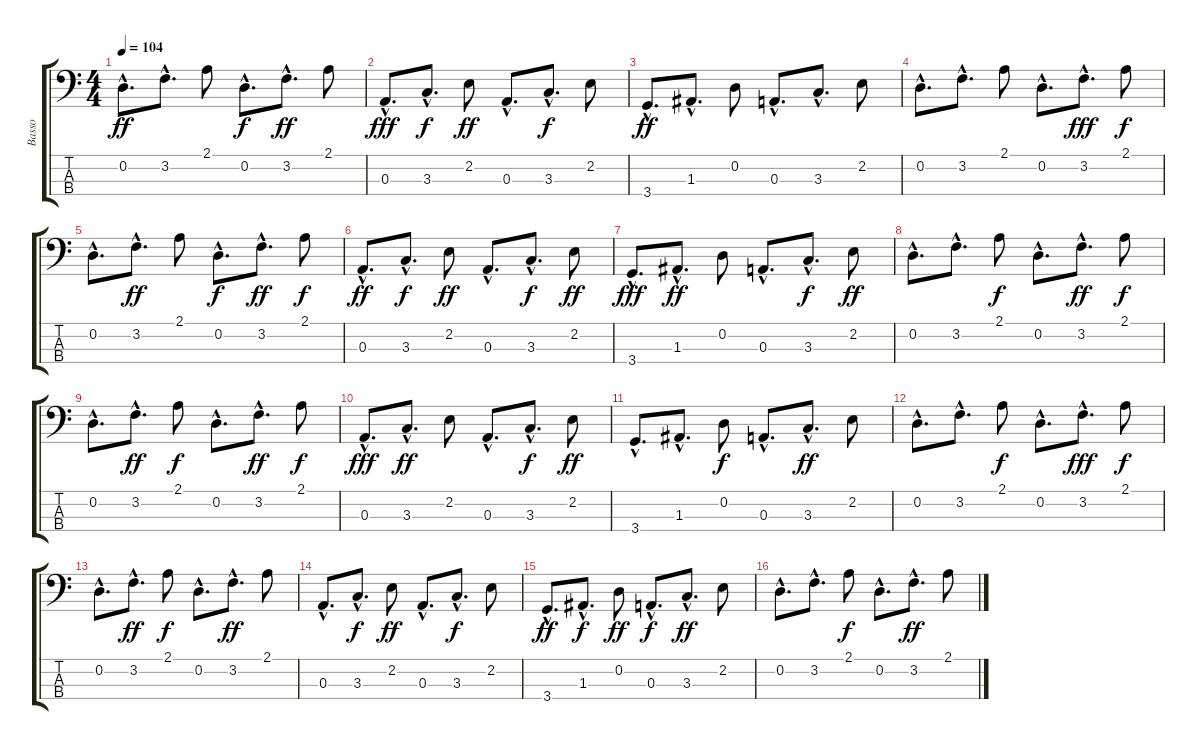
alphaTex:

\track ("Basso" "Basso") {instrument electricbassfinger}
\staff {score tabs}
\tuning (G2 D2 A1 E1) {hide}
\ts (4 4)
\tempo 104
\clef f4
\ks c
0.2{hac}.8{d dy ff} 3.2{hac}.8{d} 2.1.8 0.2{hac}.8{d dy f} 3.2{hac}.8{d dy ff} 2.1.8 |
0.3{hac}.8{d dy fff} 3.3{hac}.8{d dy f} 2.2.8{dy ff} 0.3{hac}.8{d} 3.3{hac}.8{d dy f} 2.2.8 |
3.4{hac}.8{d dy ff} 1.3{hac}.8{d} 0.2.8 0.3{hac}.8{d} 3.3{hac}.8{d} 2.2.8 |
0.2{hac}.8{d} 3.2{hac}.8{d} 2.1.8 0.2{hac}.8{d} 3.2{hac}.8{d dy fff} 2.1.8{dy f} |
0.2{hac}.8{d} 3.2{hac}.8{d dy ff} 2.1.8 0.2{hac}.8{d dy f} 3.2{hac}.8{d dy ff} 2.1.8{dy f} |
0.3{hac}.8{d dy ff} 3.3{hac}.8{d dy f} 2.2.8{dy ff} 0.3{hac}.8{d} 3.3{hac}.8{d dy f} 2.2.8{dy ff} |
3.4{hac}.8{d dy fff} 1.3{hac}.8{d dy ff} 0.2.8 0.3{hac}.8{d} 3.3{hac}.8{d dy f} 2.2.8{dy ff} |
0.2{hac}.8{d} 3.2{hac}.8{d} 2.1.8{dy f} 0.2{hac}.8{d} 3.2{hac}.8{d dy ff} 2.1.8{dy f} |
0.2{hac}.8{d} 3.2{hac}.8{d dy ff} 2.1.8{dy f} 0.2{hac}.8{d} 3.2{hac}.8{d dy ff} 2.1.8{dy f} |
0.3{hac}.8{d dy fff} 3.3{hac}.8{d dy ff} 2.2.8 0.3{hac}.8{d} 3.3{hac}.8{d dy f} 2.2.8{dy ff} |
3.4{hac}.8{d} 1.3{hac}.8{d} 0.2.8{dy f} 0.3{hac}.8{d} 3.3{hac}.8{d dy ff} 2.2.8 |
0.2{hac}.8{d} 3.2{hac}.8{d} 2.1.8{dy f} 0.2{hac}.8{d} 3.2{hac}.8{d dy fff} 2.1.8{dy f} |
0.2{hac}.8{d} 3.2{hac}.8{d dy ff} 2.1.8{dy f} 0.2{hac}.8{d} 3.2{hac}.8{d dy ff} 2.1.8 |
0.3{hac}.8{d} 3.3{hac}.8{d dy f} 2.2.8{dy ff} 0.3{hac}.8{d} 3.3{hac}.8{d dy f} 2.2.8 |
3.4{hac}.8{d dy ff} 1.3{hac}.8{d dy f} 0.2.8{dy ff} 0.3{hac}.8{d dy f} 3.3{hac}.8{d dy ff} 2.2.8 |
0.2{hac}.8{d} 3.2{hac}.8{d} 2.1.8{dy f} 0.2{hac}.8{d} 3.2{hac}.8{d dy ff} 2.1.8
